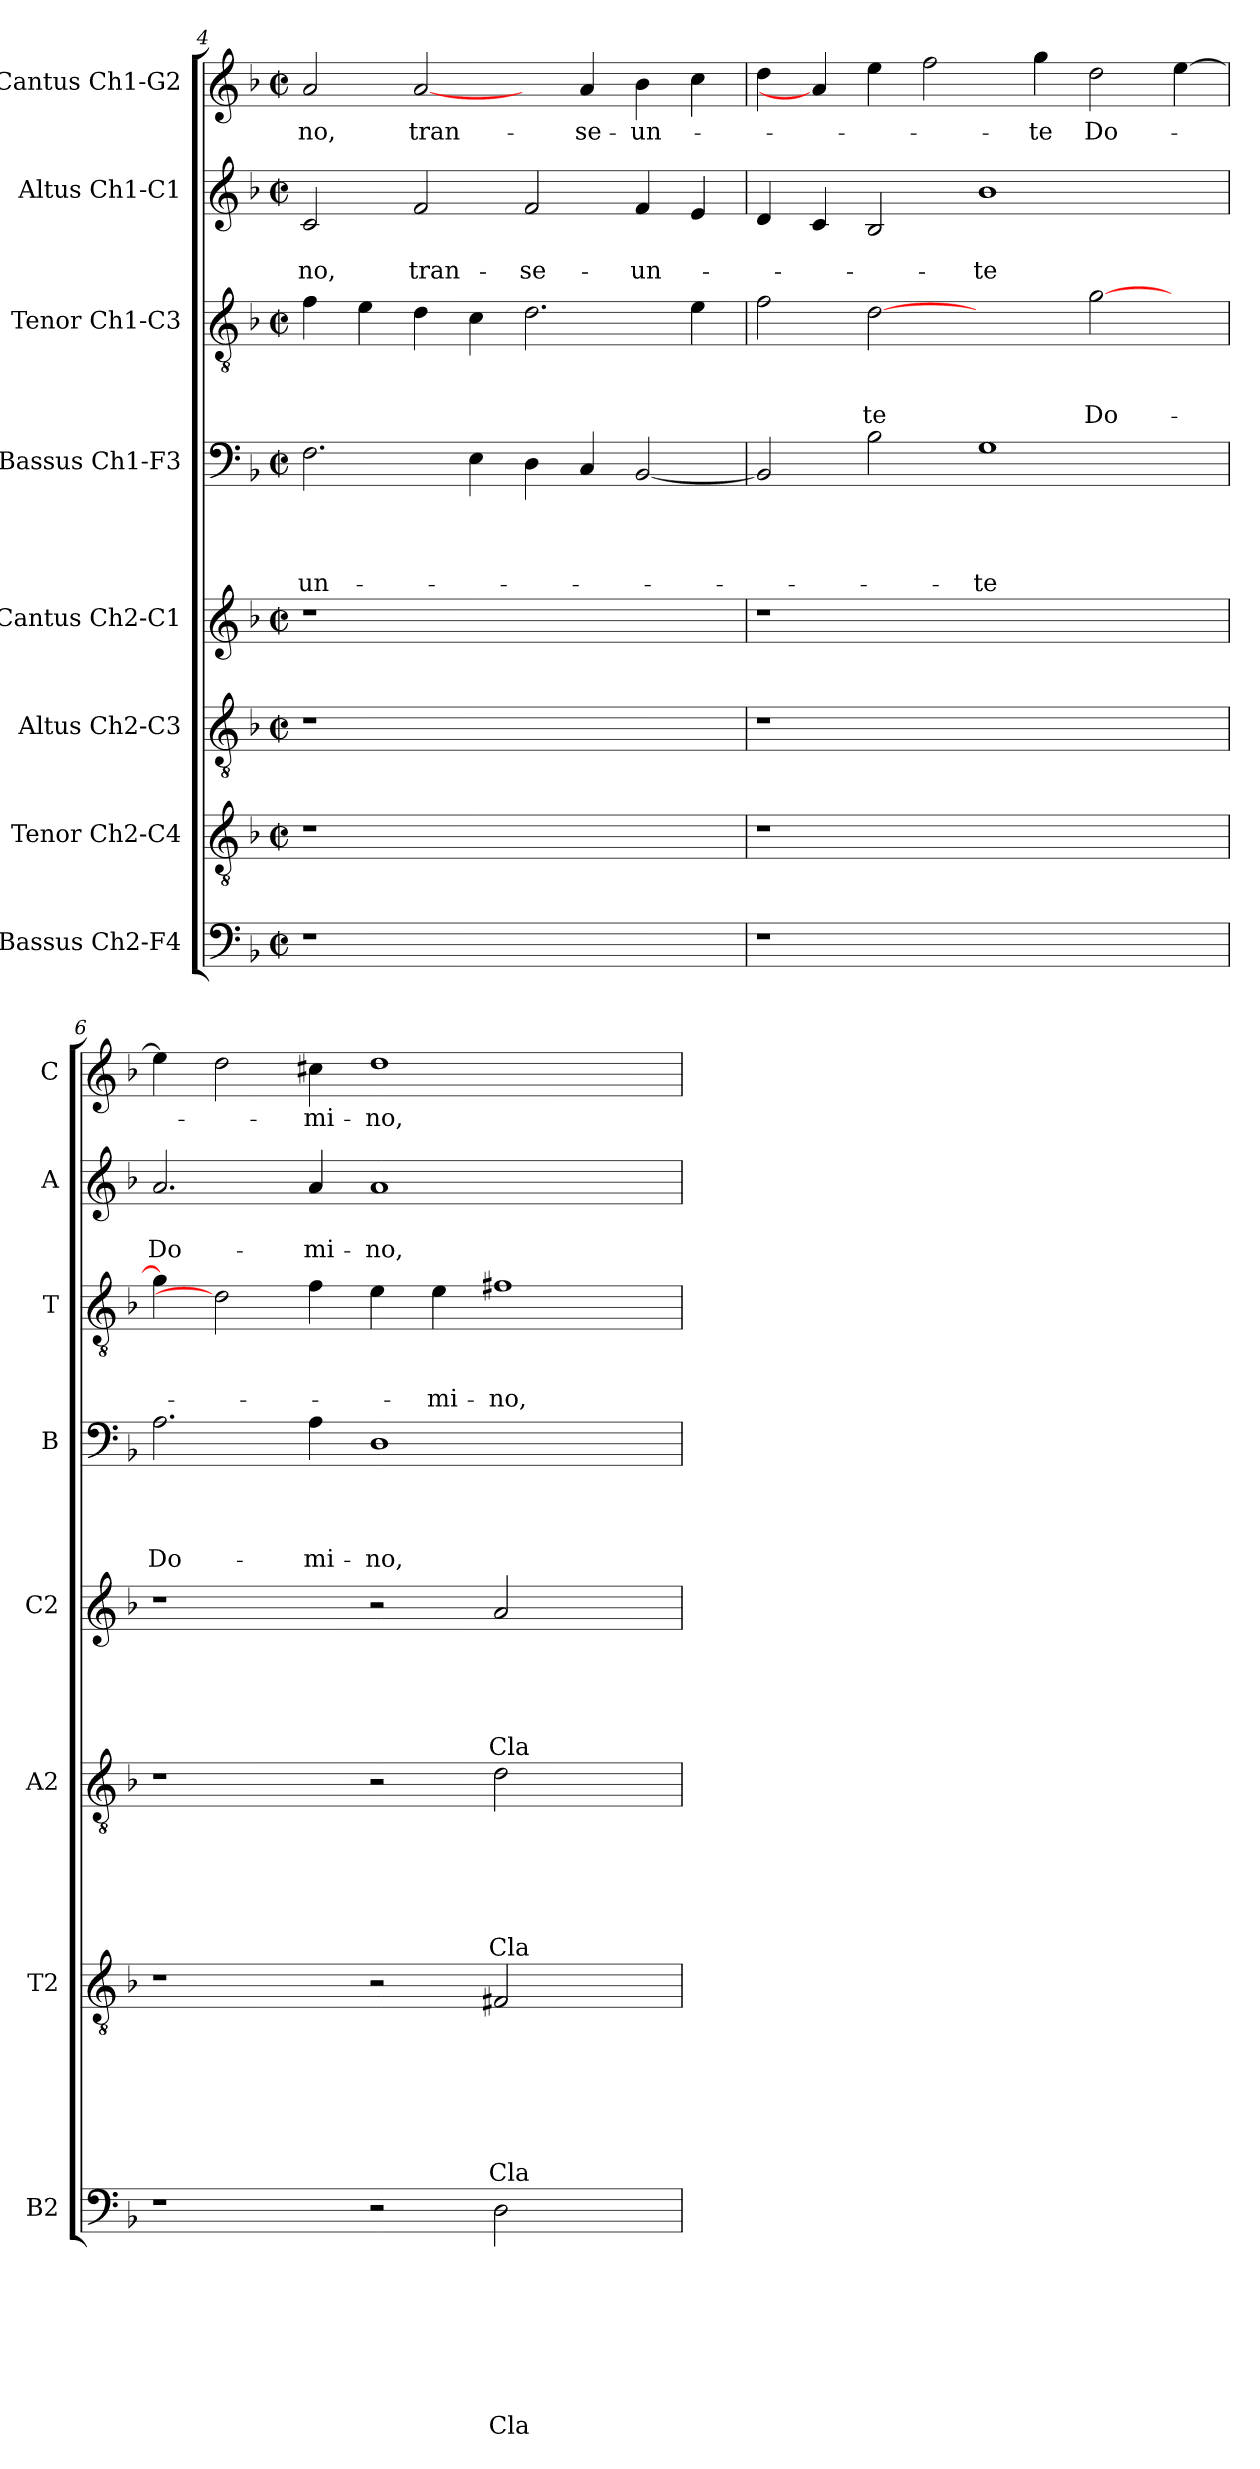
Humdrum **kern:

**kern	**text	**text	**text	**text	**text	**text	**text	**text	**kern	**text	**text	**text	**text	**text	**text	**text	**kern	**text	**text	**text	**text	**text	**text	**kern	**text	**text	**text	**text	**text	**kern	**text	**text	**text	**text	**kern	**text	**text	**text	**kern	**text	**text	**kern	**text
*part8	*part8	*part8	*part8	*part8	*part8	*part8	*part8	*part8	*part7	*part7	*part7	*part7	*part7	*part7	*part7	*part7	*part6	*part6	*part6	*part6	*part6	*part6	*part6	*part5	*part5	*part5	*part5	*part5	*part5	*part4	*part4	*part4	*part4	*part4	*part3	*part3	*part3	*part3	*part2	*part2	*part2	*part1	*part1
*staff8	*staff8	*staff8	*staff8	*staff8	*staff8	*staff8	*staff8	*staff8	*staff7	*staff7	*staff7	*staff7	*staff7	*staff7	*staff7	*staff7	*staff6	*staff6	*staff6	*staff6	*staff6	*staff6	*staff6	*staff5	*staff5	*staff5	*staff5	*staff5	*staff5	*staff4	*staff4	*staff4	*staff4	*staff4	*staff3	*staff3	*staff3	*staff3	*staff2	*staff2	*staff2	*staff1	*staff1
*I"Bassus Ch2-F4	*	*	*	*	*	*	*	*	*I"Tenor Ch2-C4	*	*	*	*	*	*	*	*I"Altus Ch2-C3	*	*	*	*	*	*	*I"Cantus Ch2-C1	*	*	*	*	*	*I"Bassus Ch1-F3	*	*	*	*	*I"Tenor Ch1-C3	*	*	*	*I"Altus Ch1-C1	*	*	*I"Cantus Ch1-G2	*
*I'B2	*	*	*	*	*	*	*	*	*I'T2	*	*	*	*	*	*	*	*I'A2	*	*	*	*	*	*	*I'C2	*	*	*	*	*	*I'B	*	*	*	*	*I'T	*	*	*	*I'A	*	*	*I'C	*
*clefF4	*	*	*	*	*	*	*	*	*clefGv2	*	*	*	*	*	*	*	*clefGv2	*	*	*	*	*	*	*clefG2	*	*	*	*	*	*clefF4	*	*	*	*	*clefGv2	*	*	*	*clefG2	*	*	*clefG2	*
*k[b-]	*	*	*	*	*	*	*	*	*k[b-]	*	*	*	*	*	*	*	*k[b-]	*	*	*	*	*	*	*k[b-]	*	*	*	*	*	*k[b-]	*	*	*	*	*k[b-]	*	*	*	*k[b-]	*	*	*k[b-]	*
*F:	*	*	*	*	*	*	*	*	*F:	*	*	*	*	*	*	*	*F:	*	*	*	*	*	*	*F:	*	*	*	*	*	*F:	*	*	*	*	*F:	*	*	*	*F:	*	*	*F:	*
*M2/2	*	*	*	*	*	*	*	*	*M2/2	*	*	*	*	*	*	*	*M2/2	*	*	*	*	*	*	*M2/2	*	*	*	*	*	*M2/2	*	*	*	*	*M2/2	*	*	*	*M2/2	*	*	*M2/2	*
*met(c|)	*	*	*	*	*	*	*	*	*met(c|)	*	*	*	*	*	*	*	*met(c|)	*	*	*	*	*	*	*met(c|)	*	*	*	*	*	*met(c|)	*	*	*	*	*met(c|)	*	*	*	*met(c|)	*	*	*met(c|)	*
=4	=4	=4	=4	=4	=4	=4	=4	=4	=4	=4	=4	=4	=4	=4	=4	=4	=4	=4	=4	=4	=4	=4	=4	=4	=4	=4	=4	=4	=4	=4	=4	=4	=4	=4	=4	=4	=4	=4	=4	=4	=4	=4	=4
!	!	!	!	!	!	!	!	!	!	!	!	!	!	!	!	!	!	!	!	!	!	!	!	!	!	!	!	!	!	!	!	!	!	!LO:LY:b	!	!	!	!	!	!	!LO:LY:b	!	!LO:LY:b
1r	.	.	.	.	.	.	.	.	1r	.	.	.	.	.	.	.	1r	.	.	.	.	.	.	1r	.	.	.	.	.	2.F\	.	.	.	-un-	4f\	.	.	.	2c/	.	-no,	2a/	-no,
.	.	.	.	.	.	.	.	.	.	.	.	.	.	.	.	.	.	.	.	.	.	.	.	.	.	.	.	.	.	.	.	.	.	.	4e\	.	.	.	.	.	.	.	.
!	!	!	!	!	!	!	!	!	!	!	!	!	!	!	!	!	!	!	!	!	!	!	!	!	!	!	!	!	!	!	!	!	!	!	!	!	!	!	!	!	!LO:LY:b	!	!LO:LY:b
.	.	.	.	.	.	.	.	.	.	.	.	.	.	.	.	.	.	.	.	.	.	.	.	.	.	.	.	.	.	.	.	.	.	.	4d\	.	.	.	2f/	.	tran-	[2a/	tran-
.	.	.	.	.	.	.	.	.	.	.	.	.	.	.	.	.	.	.	.	.	.	.	.	.	.	.	.	.	.	4E\	.	.	.	.	4c\	.	.	.	.	.	.	.	.
!	!	!	!	!	!	!	!	!	!	!	!	!	!	!	!	!	!	!	!	!	!	!	!	!	!	!	!	!	!	!	!	!	!	!	!	!	!	!	!	!	!LO:LY:b	!	!
1ryy	.	.	.	.	.	.	.	.	1ryy	.	.	.	.	.	.	.	1ryy	.	.	.	.	.	.	1ryy	.	.	.	.	.	4D\	.	.	.	.	2.d\	.	.	.	2f/	.	-se-	4ryy	.
!	!	!	!	!	!	!	!	!	!	!	!	!	!	!	!	!	!	!	!	!	!	!	!	!	!	!	!	!	!	!	!	!	!	!	!	!	!	!	!	!	!	!	!LO:LY:b
.	.	.	.	.	.	.	.	.	.	.	.	.	.	.	.	.	.	.	.	.	.	.	.	.	.	.	.	.	.	4C/	.	.	.	.	.	.	.	.	.	.	.	4a/	-se-
!	!	!	!	!	!	!	!	!	!	!	!	!	!	!	!	!	!	!	!	!	!	!	!	!	!	!	!	!	!	!	!	!	!	!	!	!	!	!	!	!	!LO:LY:b	!	!LO:LY:b
.	.	.	.	.	.	.	.	.	.	.	.	.	.	.	.	.	.	.	.	.	.	.	.	.	.	.	.	.	.	[2BB-/	.	.	.	.	.	.	.	.	4f/	.	-un-	4b-\	-un-
.	.	.	.	.	.	.	.	.	.	.	.	.	.	.	.	.	.	.	.	.	.	.	.	.	.	.	.	.	.	.	.	.	.	.	4e\	.	.	.	4e/	.	.	4cc\	.
=5	=5	=5	=5	=5	=5	=5	=5	=5	=5	=5	=5	=5	=5	=5	=5	=5	=5	=5	=5	=5	=5	=5	=5	=5	=5	=5	=5	=5	=5	=5	=5	=5	=5	=5	=5	=5	=5	=5	=5	=5	=5	=5	=5
1r	.	.	.	.	.	.	.	.	1r	.	.	.	.	.	.	.	1r	.	.	.	.	.	.	1r	.	.	.	.	.	2BB-/]	.	.	.	.	2f\	.	.	.	4d/	.	.	4dd\	.
.	.	.	.	.	.	.	.	.	.	.	.	.	.	.	.	.	.	.	.	.	.	.	.	.	.	.	.	.	.	.	.	.	.	.	.	.	.	.	4c/	.	.	4a/]	.
!	!	!	!	!	!	!	!	!	!	!	!	!	!	!	!	!	!	!	!	!	!	!	!	!	!	!	!	!	!	!	!	!	!	!	!	!	!	!LO:LY:b	!	!	!	!	!
.	.	.	.	.	.	.	.	.	.	.	.	.	.	.	.	.	.	.	.	.	.	.	.	.	.	.	.	.	.	2B-\	.	.	.	.	[2d	.	.	-te	2B-/	.	.	4ee\	.
.	.	.	.	.	.	.	.	.	.	.	.	.	.	.	.	.	.	.	.	.	.	.	.	.	.	.	.	.	.	.	.	.	.	.	.	.	.	.	.	.	.	2ff\	.
!	!	!	!	!	!	!	!	!	!	!	!	!	!	!	!	!	!	!	!	!	!	!	!	!	!	!	!	!	!	!	!	!	!	!LO:LY:b	!	!	!	!	!	!	!LO:LY:b	!	!
1ryy	.	.	.	.	.	.	.	.	1ryy	.	.	.	.	.	.	.	1ryy	.	.	.	.	.	.	1ryy	.	.	.	.	.	1G	.	.	.	-te	2ryy	.	.	.	1b-	.	-te	.	.
!	!	!	!	!	!	!	!	!	!	!	!	!	!	!	!	!	!	!	!	!	!	!	!	!	!	!	!	!	!	!	!	!	!	!	!	!	!	!	!	!	!	!	!LO:LY:b
.	.	.	.	.	.	.	.	.	.	.	.	.	.	.	.	.	.	.	.	.	.	.	.	.	.	.	.	.	.	.	.	.	.	.	.	.	.	.	.	.	.	4gg\	-te
!	!	!	!	!	!	!	!	!	!	!	!	!	!	!	!	!	!	!	!	!	!	!	!	!	!	!	!	!	!	!	!	!	!	!	!	!	!	!LO:LY:b	!	!	!	!	!LO:LY:b
.	.	.	.	.	.	.	.	.	.	.	.	.	.	.	.	.	.	.	.	.	.	.	.	.	.	.	.	.	.	.	.	.	.	.	[2g\	.	.	Do-	.	.	.	2dd\	Do-
4ryy	.	.	.	.	.	.	.	.	4ryy	.	.	.	.	.	.	.	4ryy	.	.	.	.	.	.	4ryy	.	.	.	.	.	4ryy	.	.	.	.	4ryy	.	.	.	4ryy	.	.	[4ee\	.
!!LO:LB:g=z
=6	=6	=6	=6	=6	=6	=6	=6	=6	=6	=6	=6	=6	=6	=6	=6	=6	=6	=6	=6	=6	=6	=6	=6	=6	=6	=6	=6	=6	=6	=6	=6	=6	=6	=6	=6	=6	=6	=6	=6	=6	=6	=6	=6
!	!	!	!	!	!	!	!	!	!	!	!	!	!	!	!	!	!	!	!	!	!	!	!	!	!	!	!	!	!	!	!	!	!	!LO:LY:b	!	!	!	!	!	!	!LO:LY:b	!	!
1r	.	.	.	.	.	.	.	.	1r	.	.	.	.	.	.	.	1r	.	.	.	.	.	.	1r	.	.	.	.	.	2.A\	.	.	.	Do-	4g\]	.	.	.	2.a/	.	Do-	4ee\]	.
.	.	.	.	.	.	.	.	.	.	.	.	.	.	.	.	.	.	.	.	.	.	.	.	.	.	.	.	.	.	.	.	.	.	.	2d]	.	.	.	.	.	.	2dd\	.
!	!	!	!	!	!	!	!	!	!	!	!	!	!	!	!	!	!	!	!	!	!	!	!	!	!	!	!	!	!	!	!	!	!	!LO:LY:b	!	!	!	!	!	!	!LO:LY:b	!	!LO:LY:b
.	.	.	.	.	.	.	.	.	.	.	.	.	.	.	.	.	.	.	.	.	.	.	.	.	.	.	.	.	.	4A\	.	.	.	-mi-	4f\	.	.	.	4a/	.	-mi-	4cc#X\	-mi-
!	!	!	!	!	!	!	!	!	!	!	!	!	!	!	!	!	!	!	!	!	!	!	!	!	!	!	!	!	!	!	!	!	!	!LO:LY:b	!	!	!	!	!	!	!LO:LY:b	!	!LO:LY:b
2r	.	.	.	.	.	.	.	.	2r	.	.	.	.	.	.	.	2r	.	.	.	.	.	.	2r	.	.	.	.	.	1D	.	.	.	-no,	4e\	.	.	.	1a	.	-no,	1dd	-no,
!	!	!	!	!	!	!	!	!	!	!	!	!	!	!	!	!	!	!	!	!	!	!	!	!	!	!	!	!	!	!	!	!	!	!	!	!	!	!LO:LY:b	!	!	!	!	!
.	.	.	.	.	.	.	.	.	.	.	.	.	.	.	.	.	.	.	.	.	.	.	.	.	.	.	.	.	.	.	.	.	.	.	4e\	.	.	-mi-	.	.	.	.	.
!	!	!	!	!	!	!	!	!LO:LY:b	!	!	!	!	!	!	!	!LO:LY:b	!	!	!	!	!	!	!LO:LY:b	!	!	!	!	!	!LO:LY:b	!	!	!	!	!	!	!	!	!LO:LY:b	!	!	!	!	!
2D\	.	.	.	.	.	.	.	Cla-	2F#X/	.	.	.	.	.	.	Cla-	2d\	.	.	.	.	.	Cla-	2a/	.	.	.	.	Cla-	.	.	.	.	.	1f#X	.	.	-no,	.	.	.	.	.
2ryy	.	.	.	.	.	.	.	.	2ryy	.	.	.	.	.	.	.	2ryy	.	.	.	.	.	.	2ryy	.	.	.	.	.	2ryy	.	.	.	.	.	.	.	.	2ryy	.	.	2ryy	.
=	=	=	=	=	=	=	=	=	=	=	=	=	=	=	=	=	=	=	=	=	=	=	=	=	=	=	=	=	=	=	=	=	=	=	=	=	=	=	=	=	=	=	=
*-	*-	*-	*-	*-	*-	*-	*-	*-	*-	*-	*-	*-	*-	*-	*-	*-	*-	*-	*-	*-	*-	*-	*-	*-	*-	*-	*-	*-	*-	*-	*-	*-	*-	*-	*-	*-	*-	*-	*-	*-	*-	*-	*-
